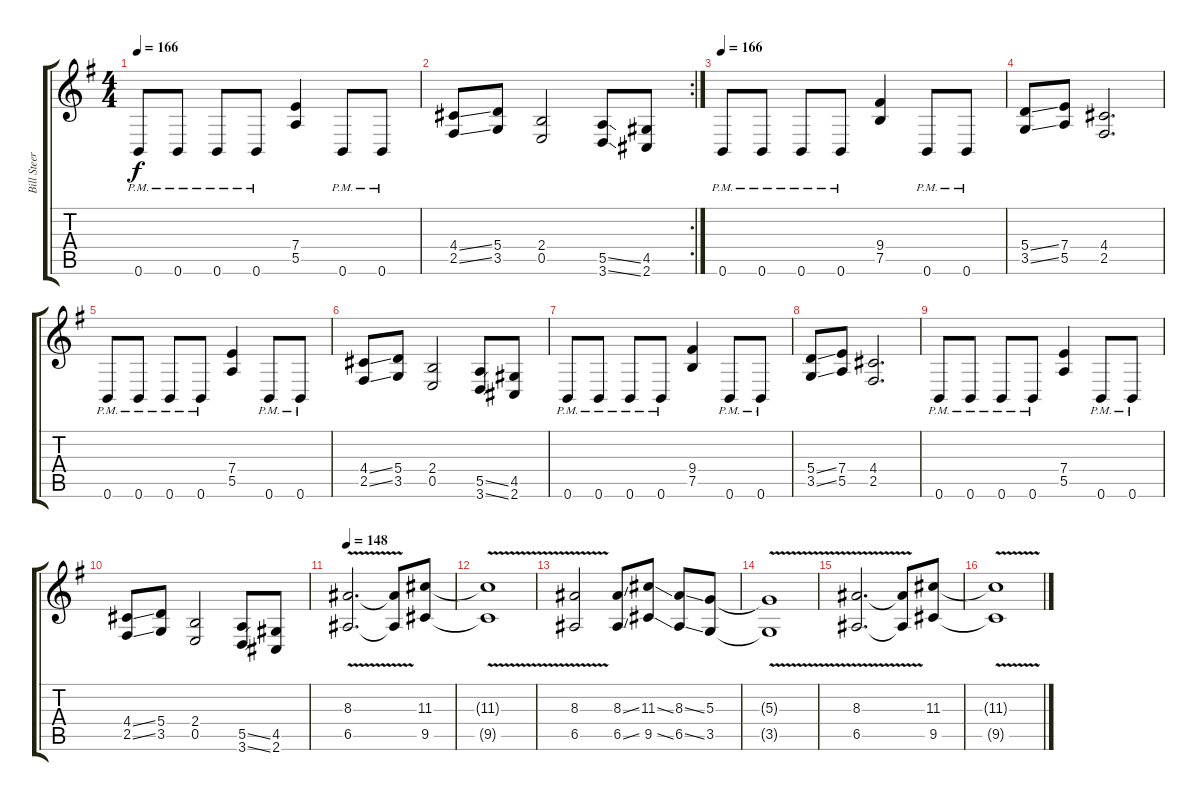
\track ("Bill Steer (Rhythm)" "Bill Steer") {instrument distortionguitar}
\staff {score tabs}
\tuning (B3 Gb3 D3 A2 E2 B1) {hide}
\ts (4 4)
\tempo 166
\clef g2
\ks g
0.6{pm}.8{dy f} 0.6{pm}.8 0.6{pm}.8 0.6{pm}.8 (7.4 5.5).4 0.6{pm}.8 0.6{pm}.8 |
\rc 2
(4.4{ss} 2.5{ss}).8 (5.4 3.5).8 (2.4 0.5).2 (5.5{ss} 3.6{ss}).8 (4.5 2.6).8 |
\tempo 166
0.6{pm}.8 0.6{pm}.8 0.6{pm}.8 0.6{pm}.8 (9.4 7.5).4 0.6{pm}.8 0.6{pm}.8 |
(5.4{ss} 3.5{ss}).8 (7.4 5.5).8 (4.4 2.5).2{d} |
0.6{pm}.8 0.6{pm}.8 0.6{pm}.8 0.6{pm}.8 (7.4 5.5).4 0.6{pm}.8 0.6{pm}.8 |
(4.4{ss} 2.5{ss}).8 (5.4 3.5).8 (2.4 0.5).2 (5.5{ss} 3.6{ss}).8 (4.5 2.6).8 |
0.6{pm}.8 0.6{pm}.8 0.6{pm}.8 0.6{pm}.8 (9.4 7.5).4 0.6{pm}.8 0.6{pm}.8 |
(5.4{ss} 3.5{ss}).8 (7.4 5.5).8 (4.4 2.5).2{d} |
0.6{pm}.8 0.6{pm}.8 0.6{pm}.8 0.6{pm}.8 (7.4 5.5).4 0.6{pm}.8 0.6{pm}.8 |
(4.4{ss} 2.5{ss}).8 (5.4 3.5).8 (2.4 0.5).2 (5.5{ss} 3.6{ss}).8 (4.5 2.6).8 |
\tempo 148
(8.3{v} 6.5{v}).2{d} (8.3{t} 6.5{t}).8 (11.3 9.5).8 |
(11.3{v t} 9.5{v t}).1 |
(8.3{v} 6.5{v}).2 (8.3{ss} 6.5{ss}).8 (11.3{ss} 9.5{ss}).8 (8.3{ss} 6.5{ss}).8 (5.3 3.5).8 |
(5.3{v t} 3.5{v t}).1 |
(8.3{v} 6.5{v}).2{d} (8.3{t} 6.5{t}).8 (11.3 9.5).8 |
(11.3{v t} 9.5{v t}).1
